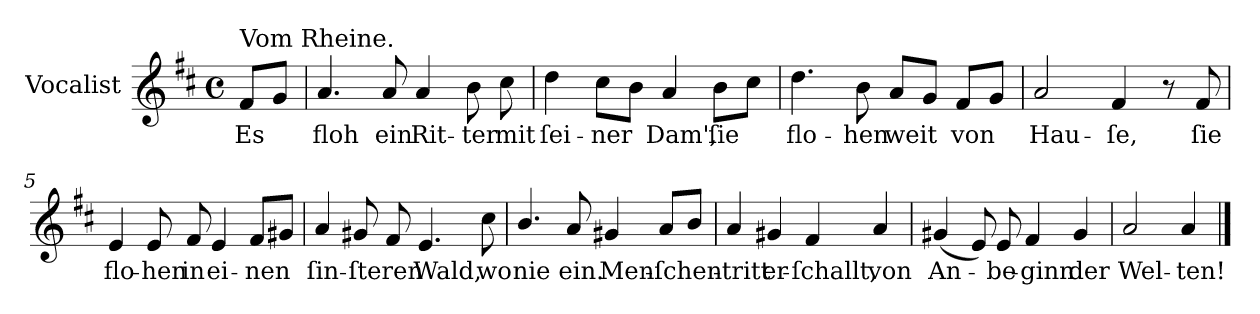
**kern	**text
*part1	*part1
*staff1	*staff1
*I"Vocalist	*
*k[f#c#]	*
*D:	*
*M4/4	*
*met(c)	*
=	=
!LO:TX:a:t=Vom Rheine.	!
8f#L	Es
8gJ	.
=1	=1
4.a	floh
8a	ein
4a	Rit-
8b	-ter
8cc#	mit
=2	=2
4dd	ſei-
8cc#L	-ner
8bJ	.
4a	Dam',
8bL	ſie
8cc#J	.
=3	=3
4.dd	flo-
8b	-hen
8aL	weit
8gJ	.
8f#L	von
8gJ	.
=4	=4
2a	Hau-
4f#	-ſe,
8r	.
8f#	ſie
=5	=5
4e	flo-
8e	-hen
8f#	in
4e	ei-
8f#L	-nen
8g#XJ	.
=6	=6
4a	ſin-
8g#X	-ſteren
8f#	.
4.e	Wald,
8cc#	wo
=7	=7
4.b/	nie
8a	ein.
4g#X	Men-
8aL	-ſchen-
8bJ	.
=8	=8
4a	-tritt
4g#X	er-
4f#	-ſchallt,
4a	von
=9	=9
(4g#X	An-
8e)	.
8e	-be-
4f#	-ginn
4g#	der
=10	=10
2a	Wel-
4a	-ten!
==	==
*-	*-
